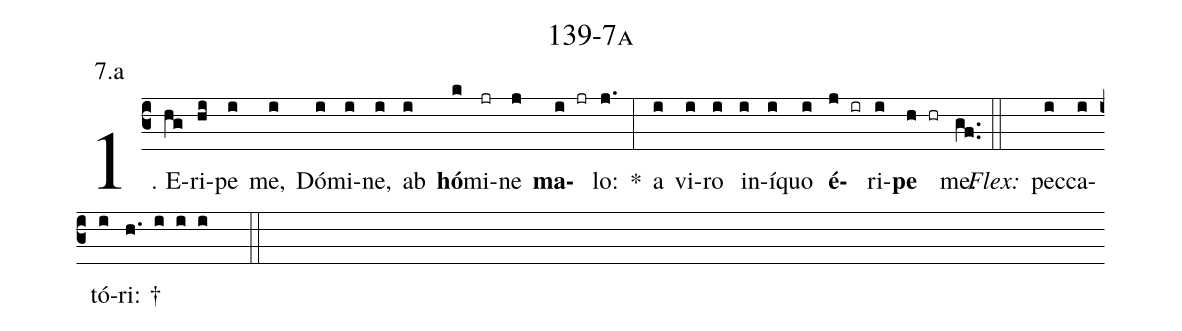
name: 139-7a;
annotation: 7.a;
%%
(c3)1. E(hg)ri(hi)pe(i) me,(i) Dó(i)mi(i)ne,(i) ab(i) <b>hó</b>(k)mi(jr)ne(j) <b>ma</b>(i jr)lo:(j.) *(:) a(i) vi(i)ro(i) in(i)í(i)quo(i) <b>é</b>(j ir)ri(i)<b>pe</b>(h hr) me.(gf..) (::)
<i>Flex:</i>()  pec(i)ca(i)tó(i)ri: †(h. i i i  ::)
